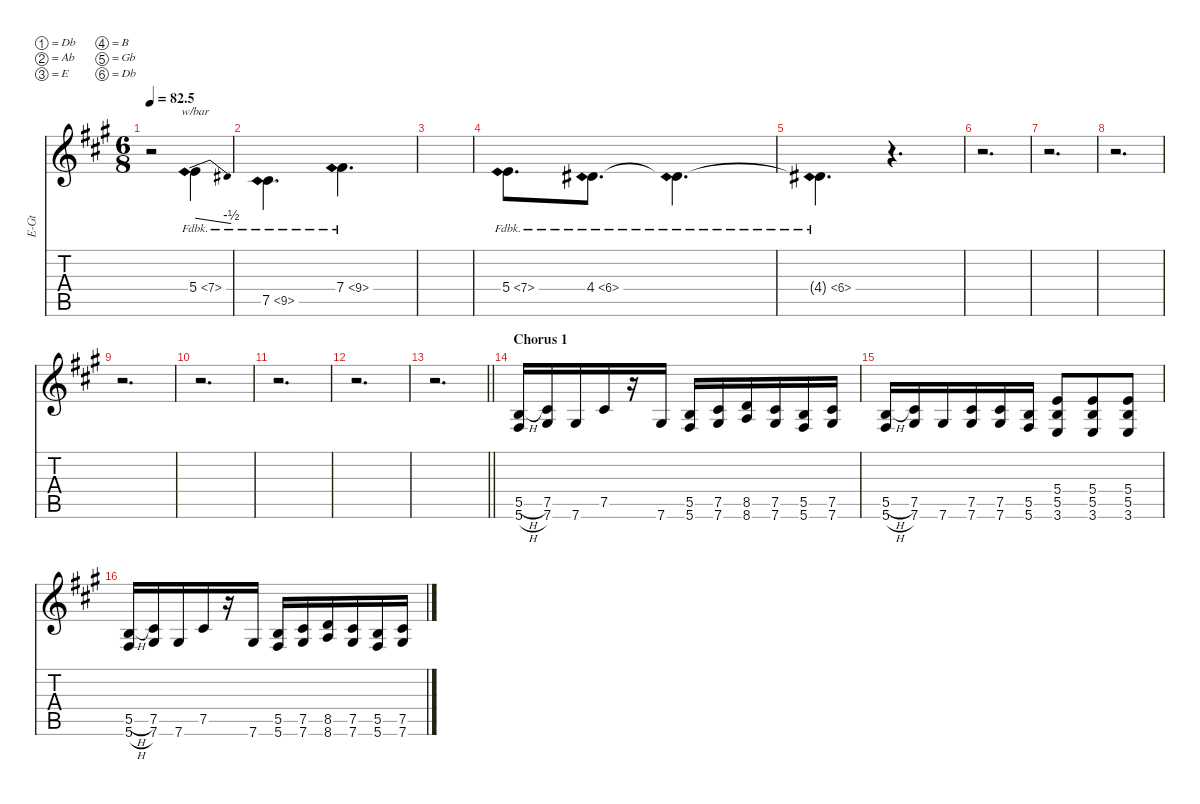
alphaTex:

\defaultSystemsLayout 4
\hideDynamics
\bracketExtendMode nobrackets
\otherSystemsTrackNameOrientation horizontal
\track ("Guitar2" "E-Gt") {defaultSystemsLayout 4 instrument overdrivenguitar}
\staff {score tabs}
\tuning (Db4 Ab3 E3 B2 Gb2 Db2)
\ts (6 8)
\tempo
82.5
\accidentals auto
\clef g2
\ottava regular
\simile none
\ks a
r.2{dy f beam Down} 5.4{fh 2 acc forcenatural}.4{tbe (dive default 0 0 60 -2) beam Down} |
7.5{fh 2 acc #}.4{d beam Down} 7.4{fh 2 acc #}.4{d beam Down} |
|
5.4{fh 2 acc forcenatural}.8{d beam Down} 4.4{fh 2 acc #}.8{d beam Down} 4.4{fh 2 t acc #}.4{d beam Down} |
4.4{fh 2 t acc #}.4{d beam Down} r.4{d beam Down} |
r.2{d beam Down} |
r.2{d beam Down} |
r.2{d beam Down} |
r.2{d beam Down} |
r.2{d beam Down} |
r.2{d beam Down} |
r.2{d beam Down} |
\barLineRight lightlight
r.2{d beam Down} |
\section ("" "Chorus 1")
(5.6{h acc #} 5.5{h acc forcenatural}).16{beam Up} (7.5{acc #} 7.6{acc #}).16{beam Up} 7.6{acc #}.16{beam Up} 7.5{acc #}.16{beam Up} r.16{beam Up} 7.6{acc #}.16{beam Up} (5.6{acc #} 5.5{acc forcenatural}).16{beam Up} (7.6{acc #} 7.5{acc #}).16{beam Up} (8.5{acc forcenatural} 8.6{acc forcenatural}).16{beam Up} (7.6{acc #} 7.5{acc #}).16{beam Up} (5.6{acc #} 5.5{acc forcenatural}).16{beam Up} (7.5{acc #} 7.6{acc #}).16{beam Up} |
(5.6{h acc #} 5.5{h acc forcenatural}).16{beam Up} (7.5{acc #} 7.6{acc #}).16{beam Up} 7.6{acc #}.16{beam Up} (7.6{acc #} 7.5{acc #}).16{beam Up} (7.6{acc #} 7.5{acc #}).16{beam Up} (5.5{acc forcenatural} 5.6{acc #}).16{beam Up} (5.4{acc forcenatural} 3.6{acc forcenatural} 5.5{acc forcenatural}).8{beam Up} (5.4{acc forcenatural} 5.5{acc forcenatural} 3.6{acc forcenatural}).8{beam Up} (5.4{acc forcenatural} 5.5{acc forcenatural} 3.6{acc forcenatural}).8{beam Up} |
(5.6{h acc #} 5.5{h acc forcenatural}).16{beam Up} (7.5{acc #} 7.6{acc #}).16{beam Up} 7.6{acc #}.16{beam Up} 7.5{acc #}.16{beam Up} r.16{beam Up} 7.6{acc #}.16{beam Up} (5.6{acc #} 5.5{acc forcenatural}).16{beam Up} (7.6{acc #} 7.5{acc #}).16{beam Up} (8.5{acc forcenatural} 8.6{acc forcenatural}).16{beam Up} (7.6{acc #} 7.5{acc #}).16{beam Up} (5.6{acc #} 5.5{acc forcenatural}).16{beam Up} (7.5{acc #} 7.6{acc #}).16{beam Up}
